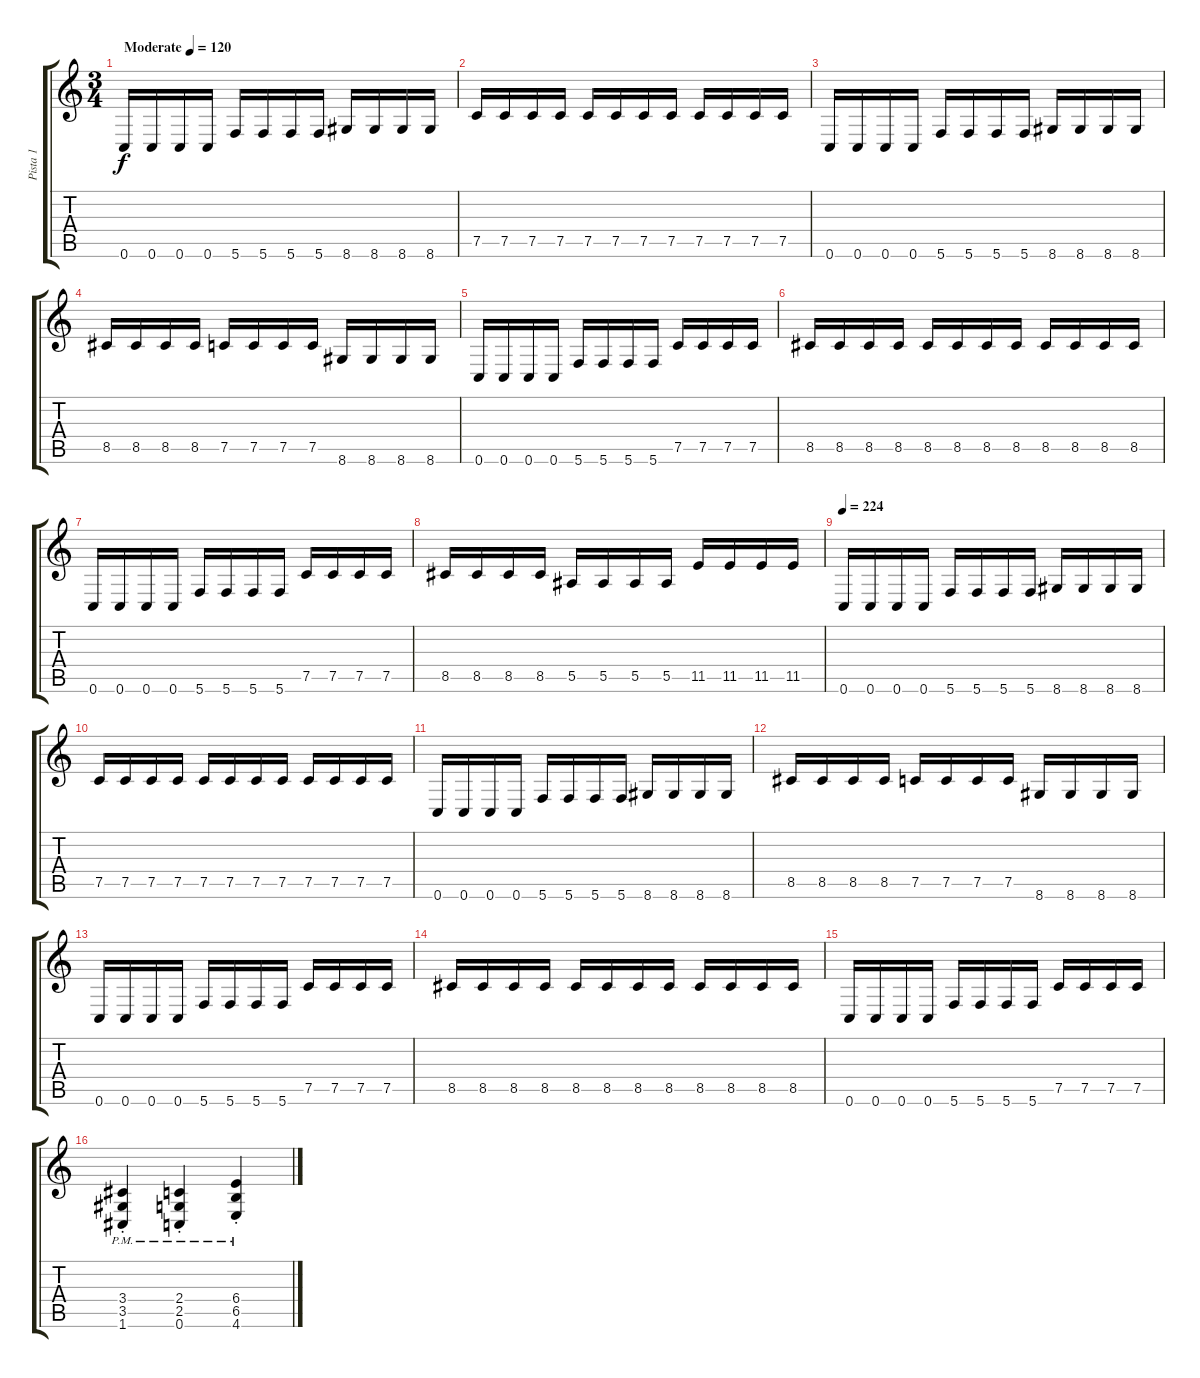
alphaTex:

\track ("Pista 1" "Pista 1") {instrument distortionguitar}
\staff {score tabs}
\tuning (C4 G3 Eb3 Bb2 F2 C2) {hide}
\ts (3 4)
\tempo (120 "Moderate")
\tempo 224
\tempo (120 "Moderate")
\clef g2
\ks c
0.6.16{dy f volume 16 balance 8 instrument distortionguitar} 0.6.16 0.6.16 0.6.16 5.6.16 5.6.16 5.6.16 5.6.16 8.6.16 8.6.16 8.6.16 8.6.16 |
7.5.16 7.5.16 7.5.16 7.5.16 7.5.16 7.5.16 7.5.16 7.5.16 7.5.16 7.5.16 7.5.16 7.5.16 |
0.6.16 0.6.16 0.6.16 0.6.16 5.6.16 5.6.16 5.6.16 5.6.16 8.6.16 8.6.16 8.6.16 8.6.16 |
8.5.16 8.5.16 8.5.16 8.5.16 7.5.16 7.5.16 7.5.16 7.5.16 8.6.16 8.6.16 8.6.16 8.6.16 |
0.6.16 0.6.16 0.6.16 0.6.16 5.6.16 5.6.16 5.6.16 5.6.16 7.5.16 7.5.16 7.5.16 7.5.16 |
8.5.16 8.5.16 8.5.16 8.5.16 8.5.16 8.5.16 8.5.16 8.5.16 8.5.16 8.5.16 8.5.16 8.5.16 |
0.6.16 0.6.16 0.6.16 0.6.16 5.6.16 5.6.16 5.6.16 5.6.16 7.5.16 7.5.16 7.5.16 7.5.16 |
8.5.16 8.5.16 8.5.16 8.5.16 5.5.16 5.5.16 5.5.16 5.5.16 11.5.16 11.5.16 11.5.16 11.5.16 |
\tempo 224
0.6.16{volume 16 balance 8 instrument distortionguitar} 0.6.16 0.6.16 0.6.16 5.6.16 5.6.16 5.6.16 5.6.16 8.6.16 8.6.16 8.6.16 8.6.16 |
7.5.16 7.5.16 7.5.16 7.5.16 7.5.16 7.5.16 7.5.16 7.5.16 7.5.16 7.5.16 7.5.16 7.5.16 |
0.6.16 0.6.16 0.6.16 0.6.16 5.6.16 5.6.16 5.6.16 5.6.16 8.6.16 8.6.16 8.6.16 8.6.16 |
8.5.16 8.5.16 8.5.16 8.5.16 7.5.16 7.5.16 7.5.16 7.5.16 8.6.16 8.6.16 8.6.16 8.6.16 |
0.6.16 0.6.16 0.6.16 0.6.16 5.6.16 5.6.16 5.6.16 5.6.16 7.5.16 7.5.16 7.5.16 7.5.16 |
8.5.16 8.5.16 8.5.16 8.5.16 8.5.16 8.5.16 8.5.16 8.5.16 8.5.16 8.5.16 8.5.16 8.5.16 |
0.6.16 0.6.16 0.6.16 0.6.16 5.6.16 5.6.16 5.6.16 5.6.16 7.5.16 7.5.16 7.5.16 7.5.16 |
(3.4{st} 3.5{st} 1.6{pm st}).4 (2.4{st} 2.5{st} 0.6{pm st}).4 (6.4{st} 6.5{st} 4.6{pm st}).4
